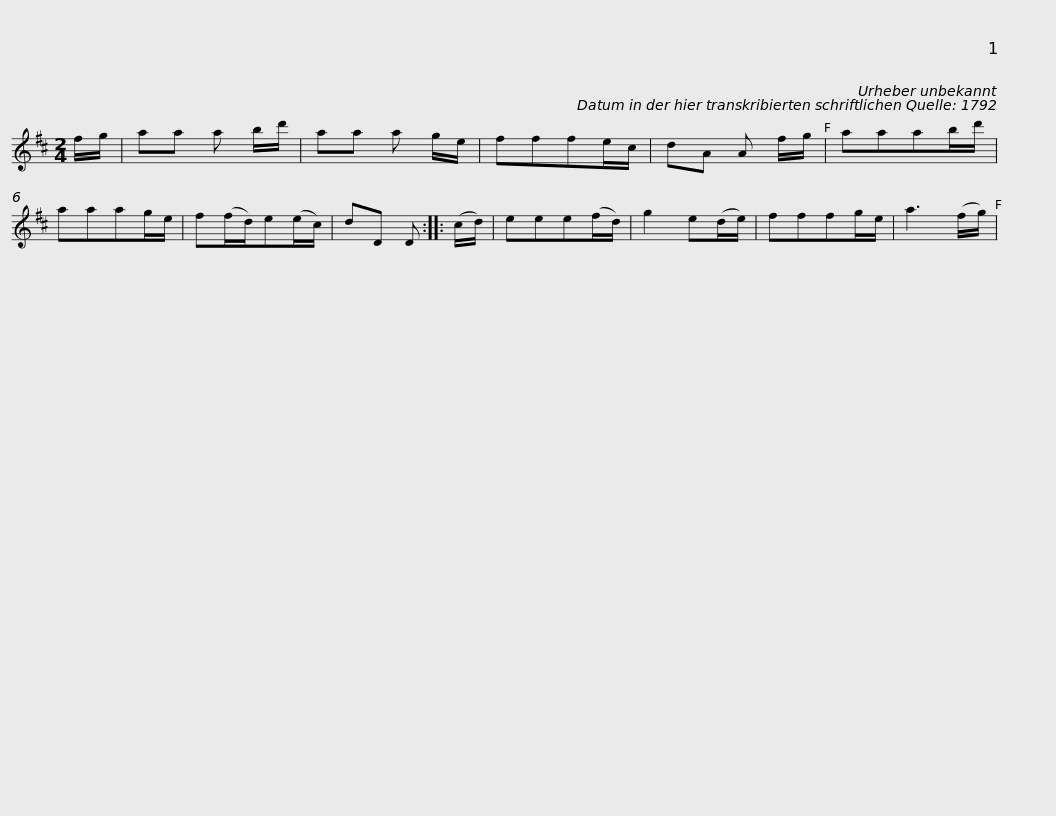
X:1
L:1/8
M:2/4
I:linebreak $
K:D
V:1 treble
V:1
 f/g/ | aa a b/d'/ | aa a g/e/ | fffe/c/ | dA A f/g/ | %5
 aaab/d'/ | aaag/e/ | f(f/d/)e(e/c/) |$ dD D :: (c/d/) | %10
 eee(f/d/) | g2 e(d/e/) | fffg/e/ | a3 (f/g/) | %14
